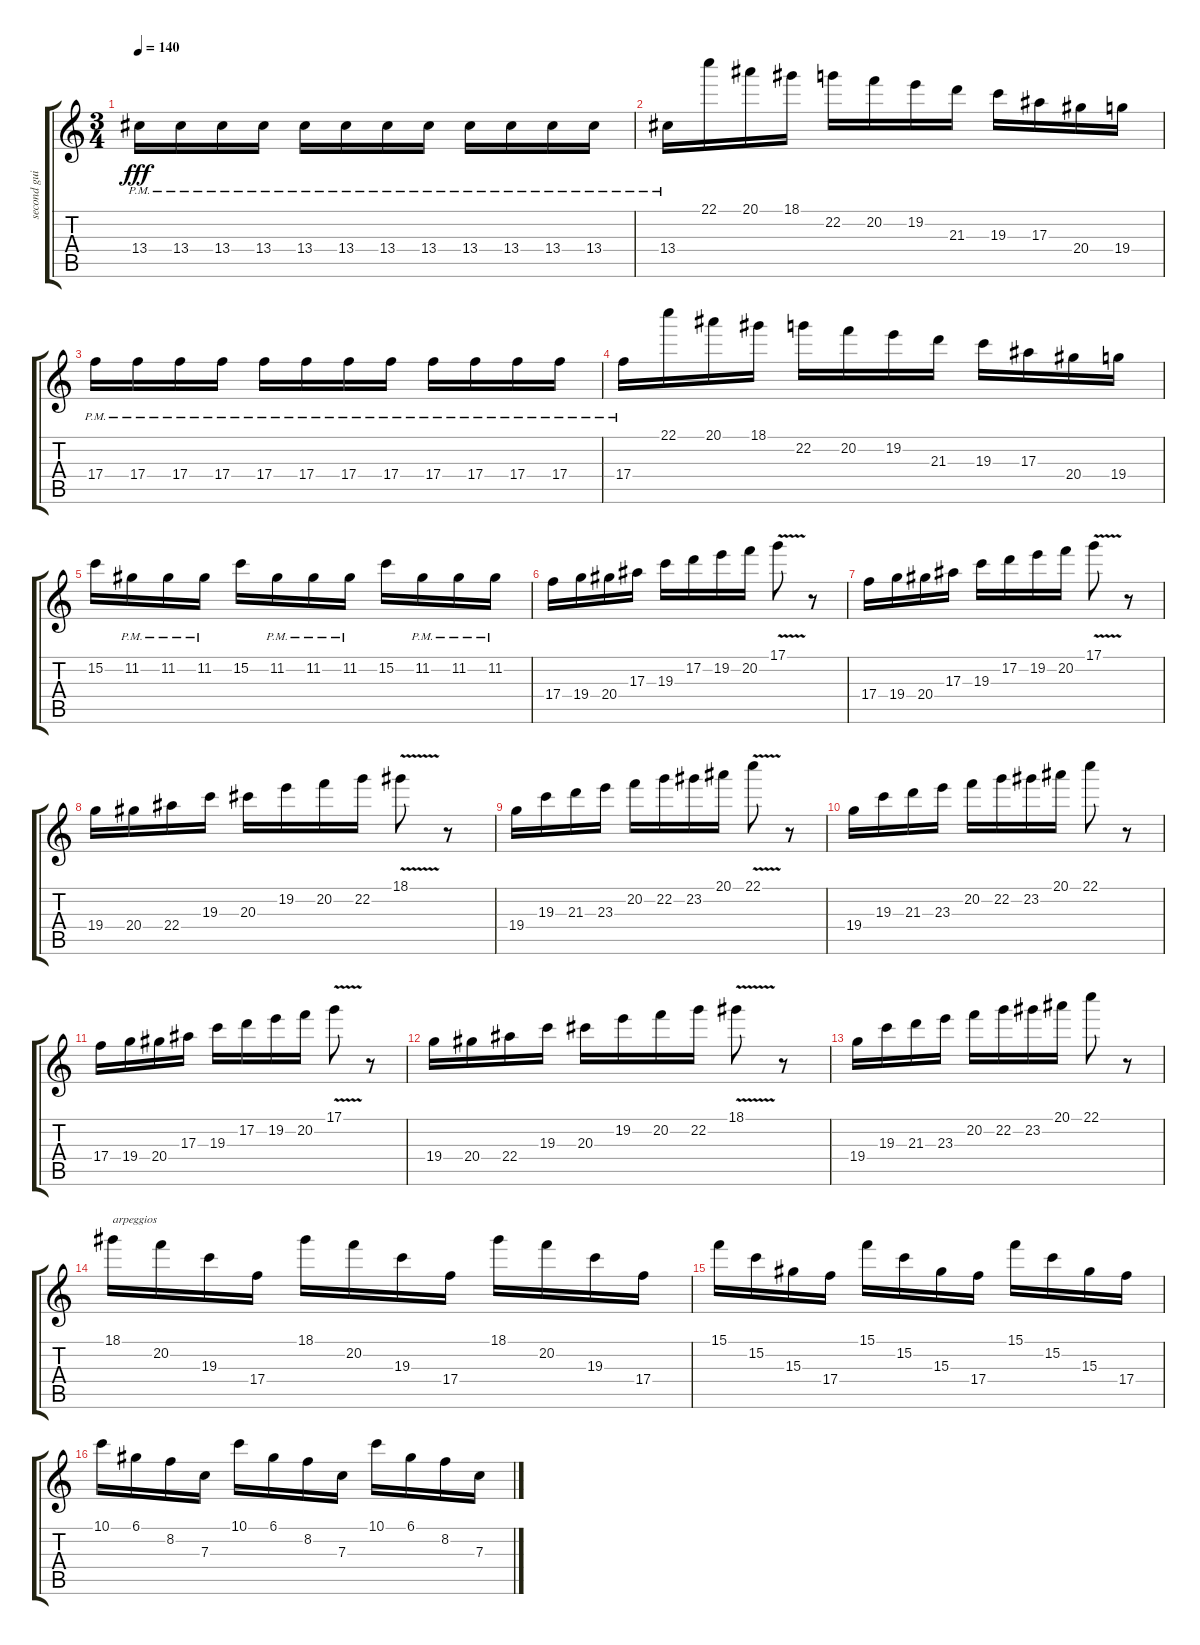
\track ("second guitar" "second gui") {instrument distortionguitar}
\staff {score tabs}
\tuning (D4 A3 F3 C3 G2 C2) {hide}
\ts (3 4)
\tempo 140
\clef g2
\ks c
13.4{pm}.16{dy fff} 13.4{pm}.16 13.4{pm}.16 13.4{pm}.16 13.4{pm}.16 13.4{pm}.16 13.4{pm}.16 13.4{pm}.16 13.4{pm}.16 13.4{pm}.16 13.4{pm}.16 13.4{pm}.16 |
13.4{pm}.16 22.1.16 20.1.16 18.1.16 22.2.16 20.2.16 19.2.16 21.3.16 19.3.16 17.3.16 20.4.16 19.4.16 |
17.4{pm}.16 17.4{pm}.16 17.4{pm}.16 17.4{pm}.16 17.4{pm}.16 17.4{pm}.16 17.4{pm}.16 17.4{pm}.16 17.4{pm}.16 17.4{pm}.16 17.4{pm}.16 17.4{pm}.16 |
17.4{pm}.16 22.1.16 20.1.16 18.1.16 22.2.16 20.2.16 19.2.16 21.3.16 19.3.16 17.3.16 20.4.16 19.4.16 |
15.2.16 11.2{pm}.16 11.2{pm}.16 11.2{pm}.16 15.2.16 11.2{pm}.16 11.2{pm}.16 11.2{pm}.16 15.2.16 11.2{pm}.16 11.2{pm}.16 11.2{pm}.16 |
17.4.16 19.4.16 20.4.16 17.3.16 19.3.16 17.2.16 19.2.16 20.2.16 17.1{v}.8 r.8 |
17.4.16 19.4.16 20.4.16 17.3.16 19.3.16 17.2.16 19.2.16 20.2.16 17.1{v}.8 r.8 |
19.4.16 20.4.16 22.4.16 19.3.16 20.3.16 19.2.16 20.2.16 22.2.16 18.1{v}.8 r.8 |
19.4.16 19.3.16 21.3.16 23.3.16 20.2.16 22.2.16 23.2.16 20.1.16 22.1{v}.8 r.8 |
19.4.16 19.3.16 21.3.16 23.3.16 20.2.16 22.2.16 23.2.16 20.1.16 22.1.8 r.8 |
17.4.16 19.4.16 20.4.16 17.3.16 19.3.16 17.2.16 19.2.16 20.2.16 17.1{v}.8 r.8 |
19.4.16 20.4.16 22.4.16 19.3.16 20.3.16 19.2.16 20.2.16 22.2.16 18.1{v}.8 r.8 |
19.4.16 19.3.16 21.3.16 23.3.16 20.2.16 22.2.16 23.2.16 20.1.16 22.1.8 r.8 |
18.1.16{txt "arpeggios"} 20.2.16 19.3.16 17.4.16 18.1.16 20.2.16 19.3.16 17.4.16 18.1.16 20.2.16 19.3.16 17.4.16 |
15.1.16 15.2.16 15.3.16 17.4.16 15.1.16 15.2.16 15.3.16 17.4.16 15.1.16 15.2.16 15.3.16 17.4.16 |
10.1.16 6.1.16 8.2.16 7.3.16 10.1.16 6.1.16 8.2.16 7.3.16 10.1.16 6.1.16 8.2.16 7.3.16
